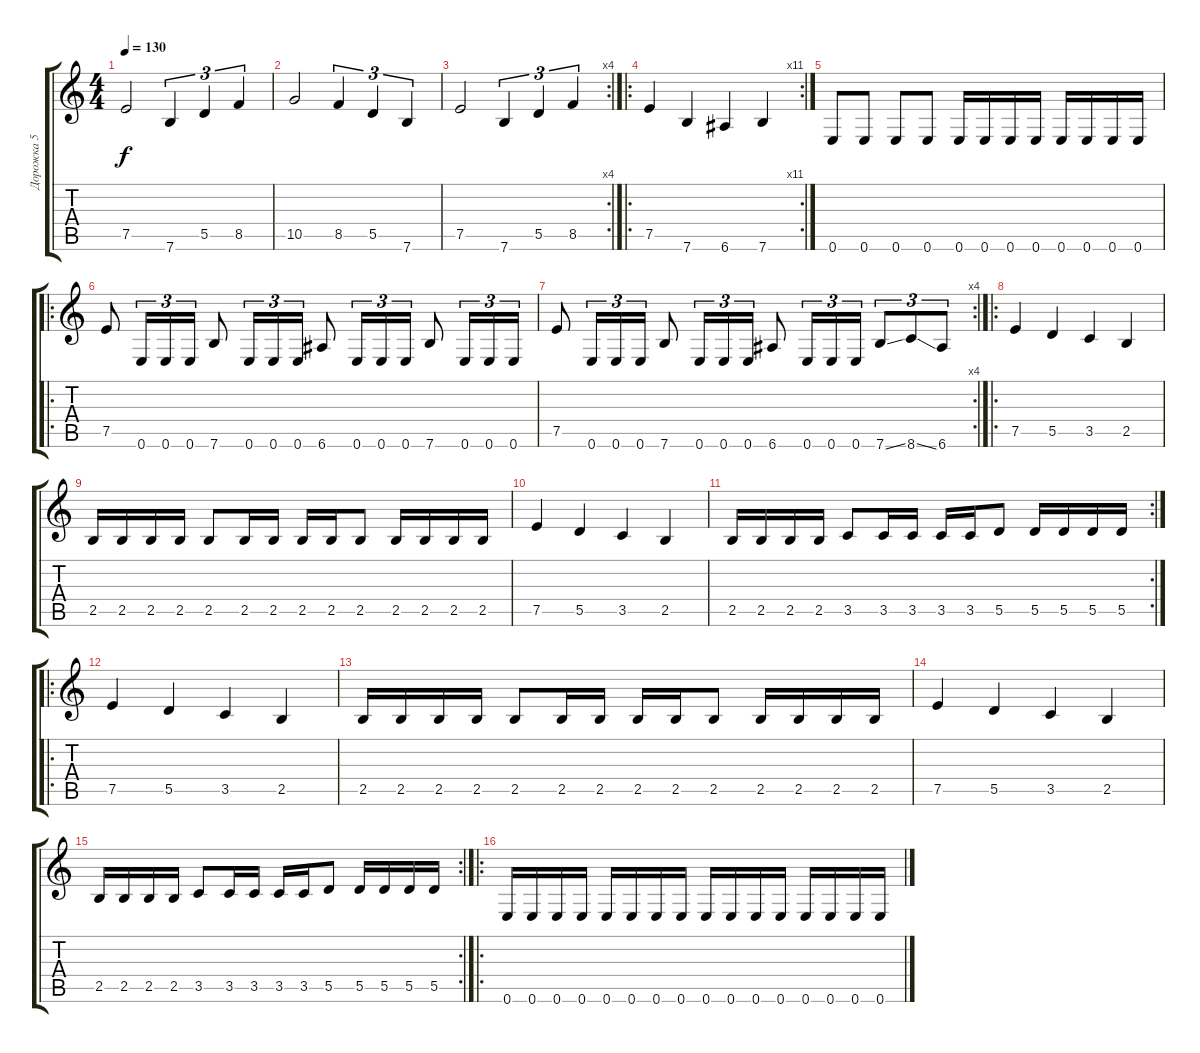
\track ("Дорожка 5" "Дорожка 5") {instrument electricbasspick}
\staff {score tabs}
\tuning (E4 B3 G3 D3 A2 E2) {hide}
\ts (4 4)
\tempo 130
\clef g2
\ks c
7.5.2{dy f} 7.6.4{tu (3 2)} 5.5.4{tu (3 2)} 8.5.4{tu (3 2)} |
10.5.2 8.5.4{tu (3 2)} 5.5.4{tu (3 2)} 7.6.4{tu (3 2)} |
\rc 4
7.5.2 7.6.4{tu (3 2)} 5.5.4{tu (3 2)} 8.5.4{tu (3 2)} |
\ro
\rc 11
7.5.4 7.6.4 6.6.4 7.6.4 |
0.6.8 0.6.8 0.6.8 0.6.8 0.6.16 0.6.16 0.6.16 0.6.16 0.6.16 0.6.16 0.6.16 0.6.16 |
\ro
7.5.8 0.6.16{tu (3 2)} 0.6.16{tu (3 2)} 0.6.16{tu (3 2)} 7.6.8 0.6.16{tu (3 2)} 0.6.16{tu (3 2)} 0.6.16{tu (3 2)} 6.6.8 0.6.16{tu (3 2)} 0.6.16{tu (3 2)} 0.6.16{tu (3 2)} 7.6.8 0.6.16{tu (3 2)} 0.6.16{tu (3 2)} 0.6.16{tu (3 2)} |
\rc 4
7.5.8 0.6.16{tu (3 2)} 0.6.16{tu (3 2)} 0.6.16{tu (3 2)} 7.6.8 0.6.16{tu (3 2)} 0.6.16{tu (3 2)} 0.6.16{tu (3 2)} 6.6.8 0.6.16{tu (3 2)} 0.6.16{tu (3 2)} 0.6.16{tu (3 2)} 7.6{ss}.8{tu (3 2)} 8.6{ss}.8{tu (3 2)} 6.6.8{tu (3 2)} |
\ro
7.5.4 5.5.4 3.5.4 2.5.4 |
2.5.16 2.5.16 2.5.16 2.5.16 2.5.8 2.5.16 2.5.16 2.5.16 2.5.16 2.5.8 2.5.16 2.5.16 2.5.16 2.5.16 |
7.5.4 5.5.4 3.5.4 2.5.4 |
\rc 2
2.5.16 2.5.16 2.5.16 2.5.16 3.5.8 3.5.16 3.5.16 3.5.16 3.5.16 5.5.8 5.5.16 5.5.16 5.5.16 5.5.16 |
\ro
7.5.4 5.5.4 3.5.4 2.5.4 |
2.5.16 2.5.16 2.5.16 2.5.16 2.5.8 2.5.16 2.5.16 2.5.16 2.5.16 2.5.8 2.5.16 2.5.16 2.5.16 2.5.16 |
7.5.4 5.5.4 3.5.4 2.5.4 |
\rc 2
2.5.16 2.5.16 2.5.16 2.5.16 3.5.8 3.5.16 3.5.16 3.5.16 3.5.16 5.5.8 5.5.16 5.5.16 5.5.16 5.5.16 |
\ro
0.6.16 0.6.16 0.6.16 0.6.16 0.6.16 0.6.16 0.6.16 0.6.16 0.6.16 0.6.16 0.6.16 0.6.16 0.6.16 0.6.16 0.6.16 0.6.16
